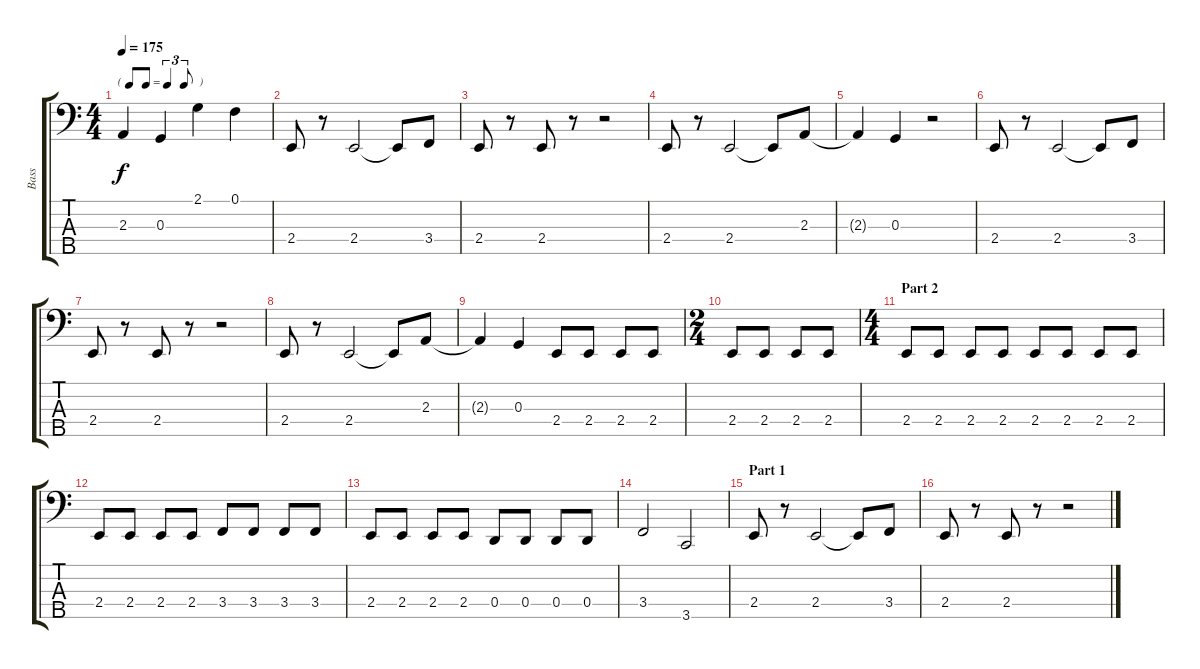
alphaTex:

\track ("Bass" "Bass") {instrument electricbassfinger}
\staff {score tabs}
\tuning (F2 C2 G1 D1 A0) {hide}
\ts (4 4)
\tf triplet8th
\tempo 175
\clef f4
\ks c
2.3{t}.4{dy f} 0.3.4 2.1.4 0.1.4 |
2.4.8 r.8 2.4.2 2.4{t}.8 3.4.8 |
2.4.8 r.8 2.4.8 r.8 r.2 |
2.4.8 r.8 2.4.2 2.4{t}.8 2.3.8 |
2.3{t}.4 0.3.4 r.2 |
2.4.8 r.8 2.4.2 2.4{t}.8 3.4.8 |
2.4.8 r.8 2.4.8 r.8 r.2 |
2.4.8 r.8 2.4.2 2.4{t}.8 2.3.8 |
2.3{t}.4 0.3.4 2.4.8 2.4.8 2.4.8 2.4.8 |
\ts (2 4)
2.4.8 2.4.8 2.4.8 2.4.8 |
\ts (4 4)
\section ("" "Part 2")
2.4.8 2.4.8 2.4.8 2.4.8 2.4.8 2.4.8 2.4.8 2.4.8 |
2.4.8 2.4.8 2.4.8 2.4.8 3.4.8 3.4.8 3.4.8 3.4.8 |
2.4.8 2.4.8 2.4.8 2.4.8 0.4.8 0.4.8 0.4.8 0.4.8 |
3.4.2 3.5.2 |
\section ("" "Part 1")
2.4.8 r.8 2.4.2 2.4{t}.8 3.4.8 |
2.4.8 r.8 2.4.8 r.8 r.2
